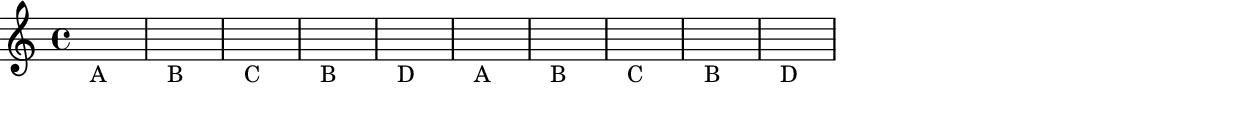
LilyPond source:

%% Generated by lilypond-book
%% Options: [exampleindent=10.16\mm,indent=0\mm,line-width=160\mm,paper-height=845.047\pt,paper-width=597.508\pt,papersize='(cons (* 597.508 pt) (* 845.047 pt))]
\include "lilypond-book-preamble.ly"


% ****************************************************************
% Start cut-&-pastable-section
% ****************************************************************

#(ly:set-option 'eps-box-padding 3.000000)



\paper {
  #(set-paper-size '(cons (* 597.508 pt) (* 845.047 pt)))
  indent = 0\mm
  line-width = 160\mm
  % offset the left padding, also add 1mm as lilypond creates cropped
  % images with a little space on the right
  line-width = #(- line-width (* mm  3.000000) (* mm 1))
}

\layout {
  
}




% ****************************************************************
% ly snippet:
% ****************************************************************
\sourcefilename "/lilypond-2.25.16/input/regression/repeat-volta-in-segno-end.ly"
\sourcefileline 0
\version "2.23.6"

#(ly:set-option 'warning-as-error #t)

\header {
  texidoc="This tests a @code{\\repeat volta} inside and at the end of
a @code{\\repeat segno}.  The music unfolds to ABCBD ABCBD"
}

piece = \new Voice \fixed c' {
  \repeat segno 2 {
    s1_"A"
    \repeat volta 2 {
      s1_"B"
      \alternative {
        s1_"C"
        s1_"D"
      }
    }
  }
}

\new Score { \piece }
\new Score { \unfoldRepeats \piece }



% ****************************************************************
% end ly snippet
% ****************************************************************
